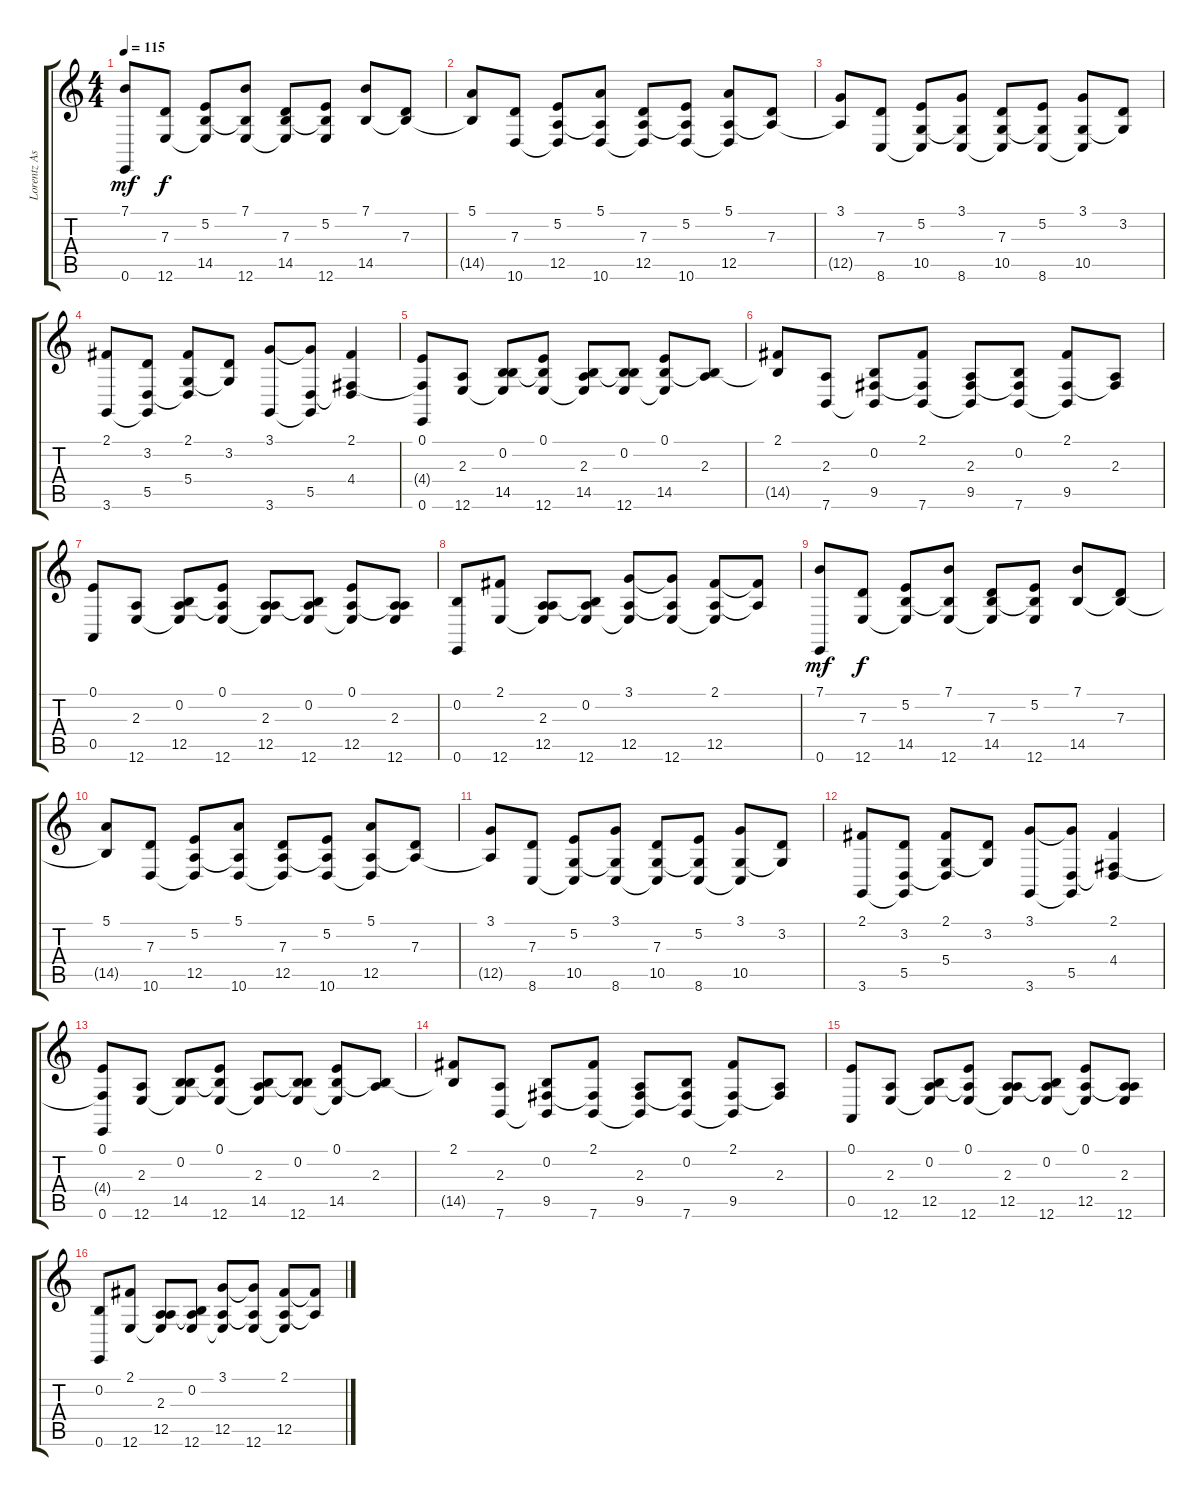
\track ("Lorentz Aspen - Keyboards" "Lorentz As") {instrument electricgrandpiano}
\staff {score tabs}
\tuning (E4 B3 G3 D3 A2 E2) {hide}
\ts (4 4)
\tempo 115
\clef g2
\ks c
(7.1 0.6).8{dy mf} (7.3 12.6).8{dy f} (5.2 14.5 12.6{t}).8 (7.1 14.5{t} 12.6).8 (7.3 14.5 12.6{t}).8 (5.2 14.5{t} 12.6).8 (7.1 14.5).8 (7.3 14.5{t}).8 |
(5.1 14.5{t}).8 (7.3 10.6).8 (5.2 12.5 10.6{t}).8 (5.1 12.5{t} 10.6).8 (7.3 12.5 10.6{t}).8 (5.2 12.5{t} 10.6).8 (5.1 12.5 10.6{t}).8 (7.3 12.5{t}).8 |
(3.1 12.5{t}).8 (7.3 8.6).8 (5.2 10.5 8.6{t}).8 (3.1 10.5{t} 8.6).8 (7.3 10.5 8.6{t}).8 (5.2 10.5{t} 8.6).8 (3.1 10.5 8.6{t}).8 (3.2 10.5{t}).8 |
(2.1 3.6).8 (3.2 5.5 3.6{t}).8 (2.1 5.4 5.5{t}).8 (3.2 5.4{t}).8 (3.1 3.6).8 (3.1{t} 5.5 3.6{t}).8 (2.1 4.4 5.5{t}).4 |
(0.1 4.4{t} 0.6).8 (2.3 12.6).8 (0.2 14.5 12.6{t}).8 (0.1 14.5{t} 12.6).8 (2.3 14.5 12.6{t}).8 (0.2 14.5{t} 12.6).8 (0.1 14.5 12.6{t}).8 (2.3 14.5{t}).8 |
(2.1 14.5{t}).8 (2.3 7.6).8 (0.2 9.5 7.6{t}).8 (2.1 9.5{t} 7.6).8 (2.3 9.5 7.6{t}).8 (0.2 9.5{t} 7.6).8 (2.1 9.5 7.6{t}).8 (2.3 9.5{t}).8 |
(0.1 0.5).8 (2.3 12.6).8 (0.2 12.5 12.6{t}).8 (0.1 12.5{t} 12.6).8 (2.3 12.5 12.6{t}).8 (0.2 12.5{t} 12.6).8 (0.1 12.5 12.6{t}).8 (2.3 12.5{t} 12.6).8 |
(0.2 0.6).8 (2.1 12.6).8 (2.3 12.5 12.6{t}).8 (0.2 12.5{t} 12.6).8 (3.1 12.5 12.6{t}).8 (3.1{t} 12.5{t} 12.6).8 (2.1 12.5 12.6{t}).8 (2.1{t} 12.5{t}).8 |
(7.1 0.6).8{dy mf} (7.3 12.6).8{dy f} (5.2 14.5 12.6{t}).8 (7.1 14.5{t} 12.6).8 (7.3 14.5 12.6{t}).8 (5.2 14.5{t} 12.6).8 (7.1 14.5).8 (7.3 14.5{t}).8 |
(5.1 14.5{t}).8 (7.3 10.6).8 (5.2 12.5 10.6{t}).8 (5.1 12.5{t} 10.6).8 (7.3 12.5 10.6{t}).8 (5.2 12.5{t} 10.6).8 (5.1 12.5 10.6{t}).8 (7.3 12.5{t}).8 |
(3.1 12.5{t}).8 (7.3 8.6).8 (5.2 10.5 8.6{t}).8 (3.1 10.5{t} 8.6).8 (7.3 10.5 8.6{t}).8 (5.2 10.5{t} 8.6).8 (3.1 10.5 8.6{t}).8 (3.2 10.5{t}).8 |
(2.1 3.6).8 (3.2 5.5 3.6{t}).8 (2.1 5.4 5.5{t}).8 (3.2 5.4{t}).8 (3.1 3.6).8 (3.1{t} 5.5 3.6{t}).8 (2.1 4.4 5.5{t}).4 |
(0.1 4.4{t} 0.6).8 (2.3 12.6).8 (0.2 14.5 12.6{t}).8 (0.1 14.5{t} 12.6).8 (2.3 14.5 12.6{t}).8 (0.2 14.5{t} 12.6).8 (0.1 14.5 12.6{t}).8 (2.3 14.5{t}).8 |
(2.1 14.5{t}).8 (2.3 7.6).8 (0.2 9.5 7.6{t}).8 (2.1 9.5{t} 7.6).8 (2.3 9.5 7.6{t}).8 (0.2 9.5{t} 7.6).8 (2.1 9.5 7.6{t}).8 (2.3 9.5{t}).8 |
(0.1 0.5).8 (2.3 12.6).8 (0.2 12.5 12.6{t}).8 (0.1 12.5{t} 12.6).8 (2.3 12.5 12.6{t}).8 (0.2 12.5{t} 12.6).8 (0.1 12.5 12.6{t}).8 (2.3 12.5{t} 12.6).8 |
(0.2 0.6).8 (2.1 12.6).8 (2.3 12.5 12.6{t}).8 (0.2 12.5{t} 12.6).8 (3.1 12.5 12.6{t}).8 (3.1{t} 12.5{t} 12.6).8 (2.1 12.5 12.6{t}).8 (2.1{t} 12.5{t}).8
